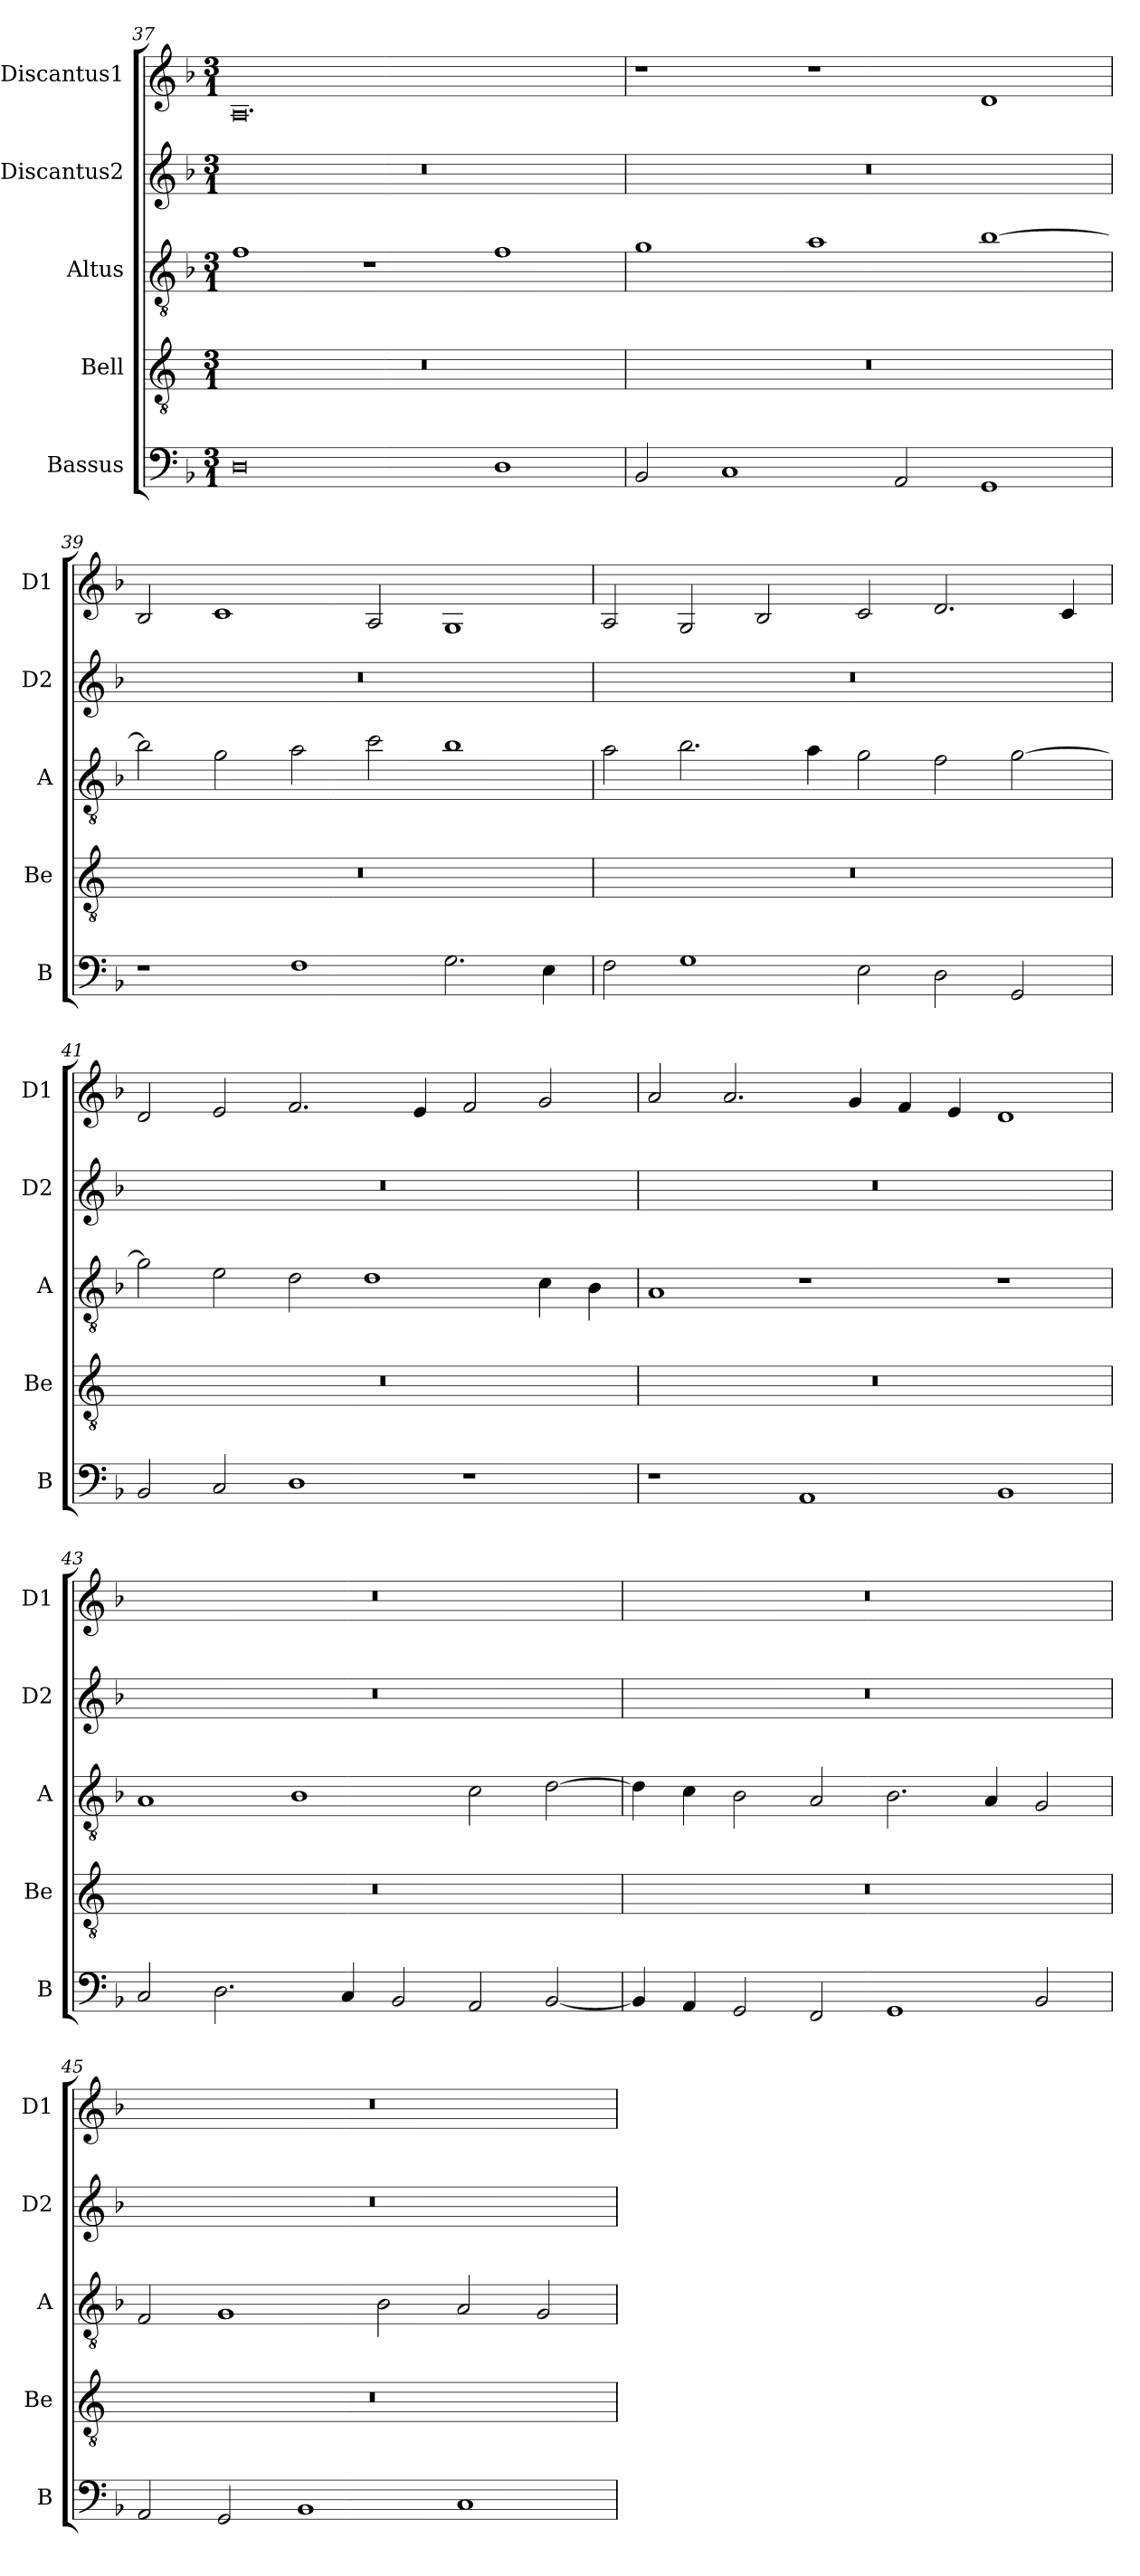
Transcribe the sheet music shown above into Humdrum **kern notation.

**kern	**kern	**kern	**kern	**kern
*part5	*part4	*part3	*part2	*part1
*staff5	*staff4	*staff3	*staff2	*staff1
*I"Bassus	*I"Bell	*I"Altus	*I"Discantus2	*I"Discantus1
*I'B	*I'Be	*I'A	*I'D2	*I'D1
*clefF4	*clefGv2	*clefGv2	*clefG2	*clefG2
*k[b-]	*k[]	*k[b-]	*k[b-]	*k[b-]
*M3/1	*M3/1	*M3/1	*M3/1	*M3/1
=37	=37	=37	=37	=37
0D	0.r	1f	0.r	0.A
.	.	1r	.	.
1D	.	1f	.	.
=38	=38	=38	=38	=38
2BB-	0.r	1g	0.r	1r
1C	.	.	.	.
.	.	1a	.	1r
2AA	.	.	.	.
1GG	.	[1b-	.	1d
=39	=39	=39	=39	=39
1r	0.r	2b-]	0.r	2B-
.	.	2g	.	1c
1F	.	2a	.	.
.	.	2cc	.	2A
2.G	.	1b-	.	1G
4E	.	.	.	.
=40	=40	=40	=40	=40
2F	0.r	2a	0.r	2A
1G	.	2.b-	.	2G
.	.	.	.	2B-
.	.	4a	.	.
2E	.	2g	.	2c
2D	.	2f	.	2.d
2GG	.	[2g	.	.
.	.	.	.	4c
=41	=41	=41	=41	=41
2BB-	0.r	2g]	0.r	2d
2C	.	2e	.	2e
1D	.	2d	.	2.f
.	.	1d	.	.
.	.	.	.	4e
1r	.	.	.	2f
.	.	4c	.	2g
.	.	4B-	.	.
=42	=42	=42	=42	=42
1r	0.r	1A	0.r	2a
.	.	.	.	2.a
1AA	.	1r	.	.
.	.	.	.	4g
.	.	.	.	4f
.	.	.	.	4e
1BB-	.	1r	.	1d
=43	=43	=43	=43	=43
2C	0.r	1A	0.r	0.r
2.D	.	.	.	.
.	.	1B-	.	.
4C	.	.	.	.
2BB-	.	.	.	.
2AA	.	2c	.	.
[2BB-	.	[2d	.	.
=44	=44	=44	=44	=44
4BB-]	0.r	4d]	0.r	0.r
4AA	.	4c	.	.
2GG	.	2B-	.	.
2FF	.	2A	.	.
1GG	.	2.B-	.	.
.	.	4A	.	.
2BB-	.	2G	.	.
=45	=45	=45	=45	=45
2AA	0.r	2F	0.r	0.r
2GG	.	1G	.	.
1BB-	.	.	.	.
.	.	2B-	.	.
1C	.	2A	.	.
.	.	2G	.	.
=	=	=	=	=
*-	*-	*-	*-	*-
